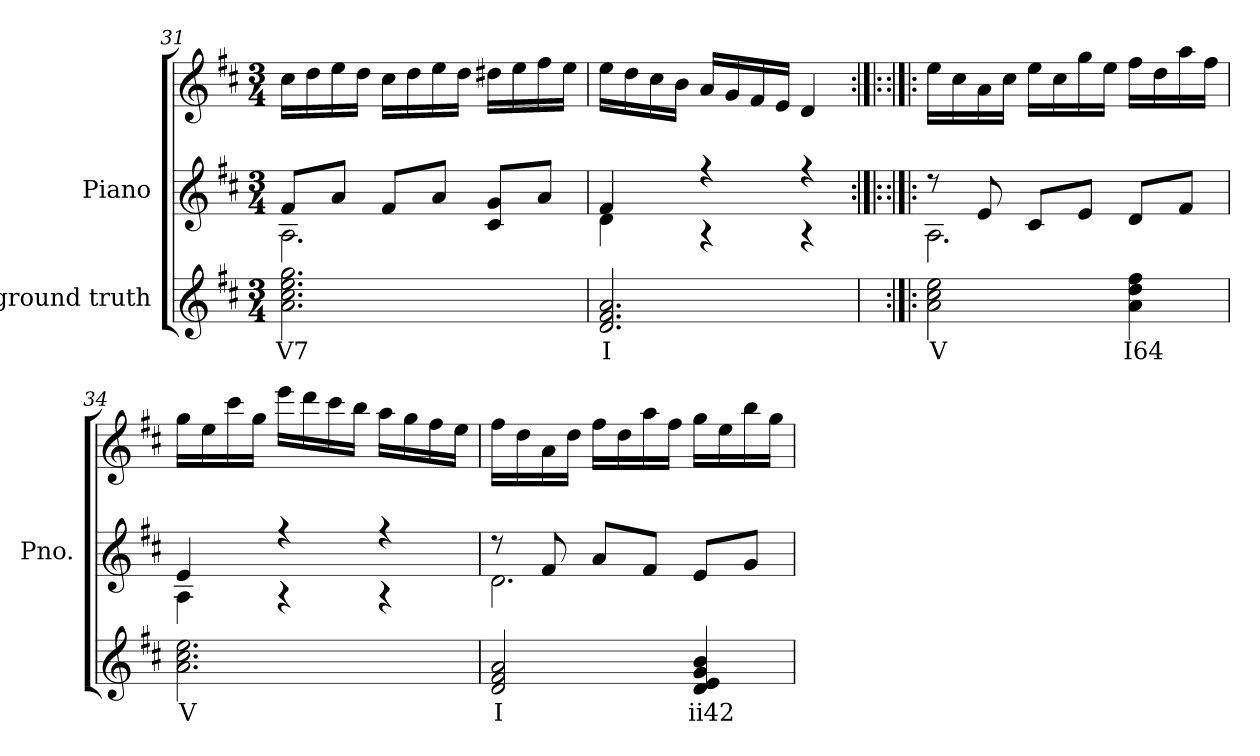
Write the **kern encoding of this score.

**kern	**text	**kern	**kern
*part2	*part2	*part1	*part1
*staff3	*staff3	*staff2	*staff1
*I"ground truth	*	*I"Piano	*
*	*	*I'Pno.	*
!!LO:LB:g=z
*	*	*clefG2	*clefG2
*k[f#c#]	*	*k[f#c#]	*k[f#c#]
*D:	*	*D:	*D:
*M3/4	*	*M3/4	*M3/4
=31	=31	=31	=31
*	*	*^	*
2.a 2.cc# 2.ee 2.gg	V7	8f#/L	2.A\	16cc#\LL
.	.	.	.	16dd\
.	.	8a/J	.	16ee\
.	.	.	.	16dd\JJ
.	.	8f#/L	.	16cc#\LL
.	.	.	.	16dd\
.	.	8a/J	.	16ee\
.	.	.	.	16dd\JJ
.	.	8c#/ 8g/L	.	16dd#X\LL
.	.	.	.	16ee\
.	.	8a/J	.	16ff#\
.	.	.	.	16ee\JJ
=32	=32	=32	=32	=32
2.d 2.f# 2.a	I	4f#/	4d\	16ee\LL
.	.	.	.	16dd\
.	.	.	.	16cc#\
.	.	.	.	16b\JJ
.	.	4r	4r	16a/LL
.	.	.	.	16g/
.	.	.	.	16f#/
.	.	.	.	16e/JJ
.	.	4r	4r	4d/
=33	=33:|!|:	=33:|!|:	=33:|!|:	=33:|!|:
2a 2cc# 2ee	V	8r	2.A\	16ee\LL
.	.	.	.	16cc#\
.	.	8e/	.	16a\
.	.	.	.	16cc#\JJ
.	.	8c#/L	.	16ee\LL
.	.	.	.	16cc#\
.	.	8e/J	.	16gg\
.	.	.	.	16ee\JJ
4a 4dd 4ff#	I64	8d/L	.	16ff#\LL
.	.	.	.	16dd\
.	.	8f#/J	.	16aa\
.	.	.	.	16ff#\JJ
!!LO:LB:g=z
=34	=34	=34	=34	=34
2.a 2.cc# 2.ee	V	4e/	4A\	16gg\LL
.	.	.	.	16ee\
.	.	.	.	16ccc#\
.	.	.	.	16gg\JJ
.	.	4r	4r	16eee\LL
.	.	.	.	16ddd\
.	.	.	.	16ccc#\
.	.	.	.	16bb\JJ
.	.	4r	4r	16aa\LL
.	.	.	.	16gg\
.	.	.	.	16ff#\
.	.	.	.	16ee\JJ
=35	=35	=35	=35	=35
2d 2f# 2a	I	8r	2.d\	16ff#\LL
.	.	.	.	16dd\
.	.	8f#/	.	16a\
.	.	.	.	16dd\JJ
.	.	8a/L	.	16ff#\LL
.	.	.	.	16dd\
.	.	8f#/J	.	16aa\
.	.	.	.	16ff#\JJ
4d 4e 4g 4b	ii42	8e/L	.	16gg\LL
.	.	.	.	16ee\
.	.	8g/J	.	16bb\
.	.	.	.	16gg\JJ
*	*	*v	*v	*
=	=	=	=
*-	*-	*-	*-
